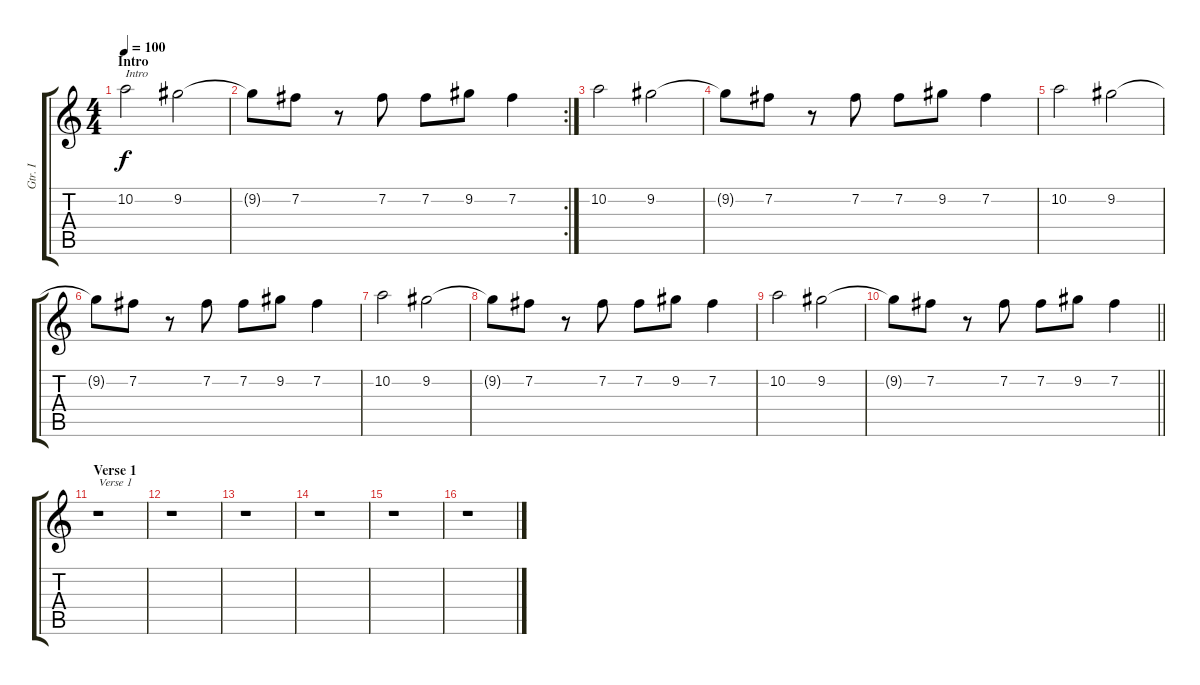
\track ("Gtr. I" "Gtr. I") {instrument electricguitarclean}
\staff {score tabs}
\tuning (E4 B3 G3 D3 A2 E2) {hide}
\ts (4 4)
\section ("" "Intro ")
\tempo 100
\clef g2
\ks c
10.2.2{txt "Intro" dy f instrument electricguitarclean} 9.2.2 |
\rc 2
9.2{t}.8 7.2.8 r.8 7.2.8 7.2.8 9.2.8 7.2.4 |
10.2.2 9.2.2 |
9.2{t}.8 7.2.8 r.8 7.2.8 7.2.8 9.2.8 7.2.4 |
10.2.2 9.2.2 |
9.2{t}.8 7.2.8 r.8 7.2.8 7.2.8 9.2.8 7.2.4 |
10.2.2 9.2.2 |
9.2{t}.8 7.2.8 r.8 7.2.8 7.2.8 9.2.8 7.2.4 |
10.2.2 9.2.2 |
\barLineRight lightlight
9.2{t}.8 7.2.8 r.8 7.2.8 7.2.8 9.2.8 7.2.4 |
\section ("" "Verse 1")
r.1{txt "Verse 1"} |
r.1 |
r.1 |
r.1 |
r.1 |
r.1
